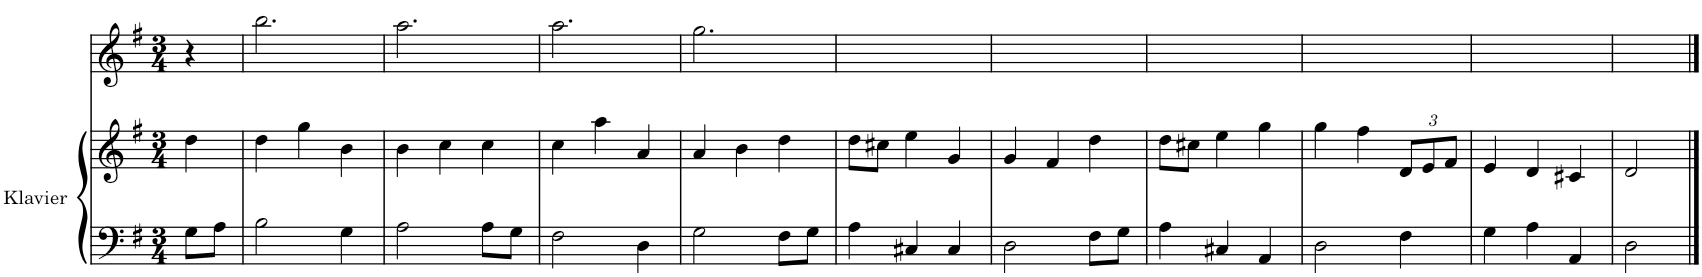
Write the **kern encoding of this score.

**kern	**kern	**kern
*part2	*part2	*part1
*staff3	*staff2	*staff1
*I"Klavier	*	*I"Oboe
*	*	*I'Ob
*clefF4	*clefG2	*clefG2
*k[f#]	*k[f#]	*k[f#]
*G:	*G:	*G:
*M3/4	*M3/4	*M3/4
=	=	=
8G\L	4dd\	4r
8A\J	.	.
=1	=1	=1
2B\	4dd\	2.bb\
.	4gg\	.
4G\	4b\	.
=2	=2	=2
2A\	4b\	2.aa\
.	4cc\	.
8A\L	4cc\	.
8G\J	.	.
=3	=3	=3
2F#\	4cc\	2.aa\
.	4aa\	.
4D\	4a/	.
=4	=4	=4
2G\	4a/	2.gg\
.	4b\	.
8F#\L	4dd\	.
8G\J	.	.
=5	=5	=5
4A\	8dd\L	2.ryy
.	8cc#X\J	.
4C#X/	4ee\	.
4C#/	4g/	.
=6	=6	=6
2D\	4g/	2.ryy
.	4f#/	.
8F#\L	4dd\	.
8G\J	.	.
=7	=7	=7
4A\	8dd\L	2.ryy
.	8cc#X\J	.
4C#X/	4ee\	.
4AA/	4gg\	.
=8	=8	=8
2D\	4gg\	2.ryy
.	4ff#\	.
*	*Xbrackettup	*
4F#\	12d/L	.
.	12e/	.
.	12f#/J	.
=9	=9	=9
4G\	4e/	2.ryy
4A\	4d/	.
4AA/	4c#X/	.
=10	=10	=10
2D\	2d/	2.ryy
4ryy	4ryy	.
==	==	==
*-	*-	*-
